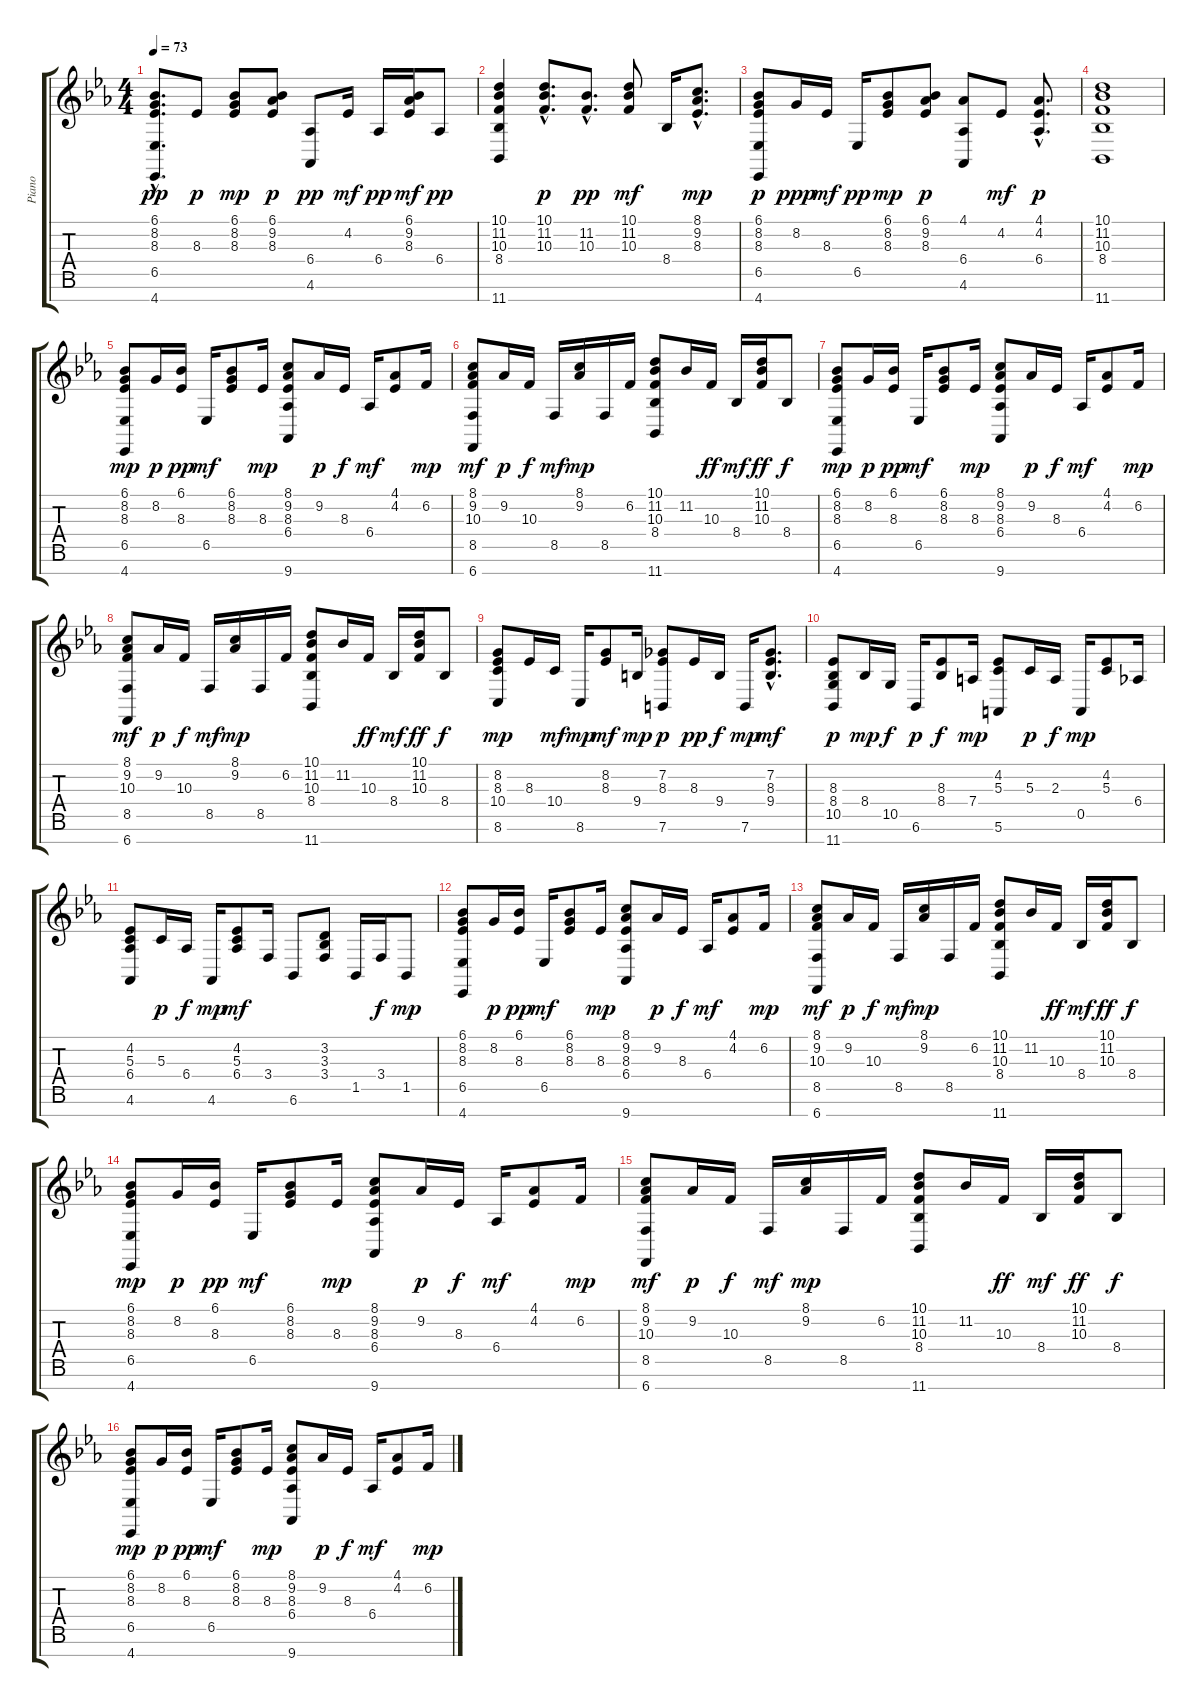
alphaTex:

\track ("Piano" "Piano") {instrument brightacousticpiano}
\staff {score tabs}
\tuning (E4 B3 G3 D3 A2 E2 B1) {hide}
\ts (4 4)
\tempo 73
\clef g2
\ks eb
(6.1{hac} 8.2{hac} 8.3{hac} 6.5{hac} 4.7{hac}).8{d dy pp} 8.3.8{dy p} (6.1 8.2 8.3).8{dy mp} (6.1 9.2 8.3).8{dy p} (6.4 4.6).8{dy pp} 4.2.16{dy mf} 6.4.16{dy pp} (6.1 9.2 8.3).16{dy mf} 6.4.8{dy pp} |
(10.1 11.2 10.3 8.4 11.7).4 (10.1{hac} 11.2{hac} 10.3{hac}).8{d dy p} (11.2{hac} 10.3{hac}).8{d dy pp} (10.1 11.2 10.3).8{dy mf} 8.4.16 (8.1{hac} 9.2{hac} 8.3{hac}).8{d dy mp} |
(6.1 8.2 8.3 6.5 4.7).8{dy p} 8.2.16{dy ppp} 8.3.16{dy mf} 6.5.16{dy pp} (6.1 8.2 8.3).8{dy mp} (6.1 9.2 8.3).8{dy p} (4.1 6.4 4.6).8 4.2.8{dy mf} (4.1{hac} 4.2{hac} 6.4{hac}).8{d dy p} |
(10.1 11.2 10.3 8.4 11.7).1 |
(6.1 8.2 8.3 6.5 4.7).8{dy mp} 8.2.16{dy p} (6.1 8.3).16{dy pp} 6.5.16{dy mf} (6.1 8.2 8.3).8 8.3.16{dy mp} (8.1 9.2 8.3 6.4 9.7).8 9.2.16{dy p} 8.3.16{dy f} 6.4.16{dy mf} (4.1 4.2).8 6.2.16{dy mp} |
(8.1 9.2 10.3 8.5 6.7).8{dy mf} 9.2.16{dy p} 10.3.16{dy f} 8.5.16{dy mf} (8.1 9.2).16{dy mp} 8.5.16 6.2.16 (10.1 11.2 10.3 8.4 11.7).8 11.2.16 10.3.16{dy ff} 8.4.16{dy mf} (10.1 11.2 10.3).16{dy ff} 8.4.8{dy f} |
(6.1 8.2 8.3 6.5 4.7).8{dy mp} 8.2.16{dy p} (6.1 8.3).16{dy pp} 6.5.16{dy mf} (6.1 8.2 8.3).8 8.3.16{dy mp} (8.1 9.2 8.3 6.4 9.7).8 9.2.16{dy p} 8.3.16{dy f} 6.4.16{dy mf} (4.1 4.2).8 6.2.16{dy mp} |
(8.1 9.2 10.3 8.5 6.7).8{dy mf} 9.2.16{dy p} 10.3.16{dy f} 8.5.16{dy mf} (8.1 9.2).16{dy mp} 8.5.16 6.2.16 (10.1 11.2 10.3 8.4 11.7).8 11.2.16 10.3.16{dy ff} 8.4.16{dy mf} (10.1 11.2 10.3).16{dy ff} 8.4.8{dy f} |
(8.2 8.3 10.4 8.6).8{dy mp} 8.3.16 10.4.16{dy mf} 8.6.16{dy mp} (8.2 8.3).8{dy mf} 9.4.16{dy mp} (7.2 8.3 7.6).8{dy p} 8.3.16{dy pp} 9.4.16{dy f} 7.6.16{dy mp} (7.2{hac} 8.3{hac} 9.4{hac}).8{d dy mf} |
(8.3 8.4 10.5 11.7).8{dy p} 8.4.16{dy mp} 10.5.16{dy f} 6.6.16{dy p} (8.3 8.4).8{dy f} 7.4.16{dy mp} (4.2 5.3 5.6).8 5.3.16{dy p} 2.3.16{dy f} 0.5.16{dy mp} (4.2 5.3).8 6.4.16 |
(4.2 5.3 6.4 4.6).8 5.3.16{dy p} 6.4.16{dy f} 4.6.16{dy mp} (4.2 5.3 6.4).8{dy mf} 3.4.16 6.6.8 (3.2 3.3 3.4).8 1.5.16 3.4.16{dy f} 1.5.8{dy mp} |
(6.1 8.2 8.3 6.5 4.7).8 8.2.16{dy p} (6.1 8.3).16{dy pp} 6.5.16{dy mf} (6.1 8.2 8.3).8 8.3.16{dy mp} (8.1 9.2 8.3 6.4 9.7).8 9.2.16{dy p} 8.3.16{dy f} 6.4.16{dy mf} (4.1 4.2).8 6.2.16{dy mp} |
(8.1 9.2 10.3 8.5 6.7).8{dy mf} 9.2.16{dy p} 10.3.16{dy f} 8.5.16{dy mf} (8.1 9.2).16{dy mp} 8.5.16 6.2.16 (10.1 11.2 10.3 8.4 11.7).8 11.2.16 10.3.16{dy ff} 8.4.16{dy mf} (10.1 11.2 10.3).16{dy ff} 8.4.8{dy f} |
(6.1 8.2 8.3 6.5 4.7).8{dy mp} 8.2.16{dy p} (6.1 8.3).16{dy pp} 6.5.16{dy mf} (6.1 8.2 8.3).8 8.3.16{dy mp} (8.1 9.2 8.3 6.4 9.7).8 9.2.16{dy p} 8.3.16{dy f} 6.4.16{dy mf} (4.1 4.2).8 6.2.16{dy mp} |
(8.1 9.2 10.3 8.5 6.7).8{dy mf} 9.2.16{dy p} 10.3.16{dy f} 8.5.16{dy mf} (8.1 9.2).16{dy mp} 8.5.16 6.2.16 (10.1 11.2 10.3 8.4 11.7).8 11.2.16 10.3.16{dy ff} 8.4.16{dy mf} (10.1 11.2 10.3).16{dy ff} 8.4.8{dy f} |
(6.1 8.2 8.3 6.5 4.7).8{dy mp} 8.2.16{dy p} (6.1 8.3).16{dy pp} 6.5.16{dy mf} (6.1 8.2 8.3).8 8.3.16{dy mp} (8.1 9.2 8.3 6.4 9.7).8 9.2.16{dy p} 8.3.16{dy f} 6.4.16{dy mf} (4.1 4.2).8 6.2.16{dy mp}
